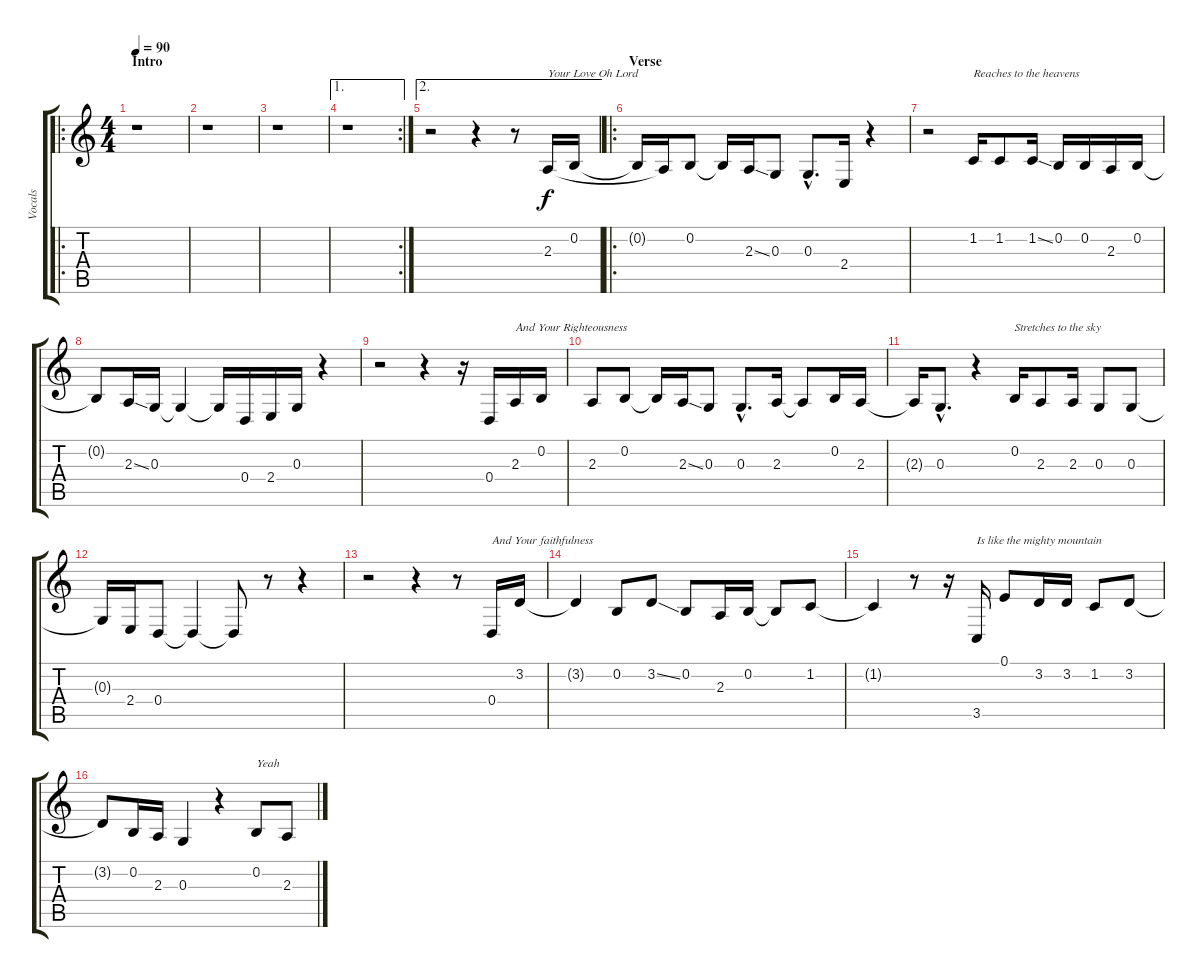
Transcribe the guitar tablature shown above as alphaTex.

\track ("Vocals" "Vocals") {instrument cello}
\staff {score tabs}
\tuning (E4 B3 G3 D3 A2 E2) {hide}
\ro
\ts (4 4)
\section ("" "Intro")
\tempo 90
\clef g2
\ks c
r.1{dy f instrument cello} |
r.1 |
r.1 |
\ae 1
\rc 2
r.1 |
\ae 2
r.2 r.4 r.8 2.3.16{txt "Your Love Oh Lord"} 0.2.16 |
\ro
\section ("" "Verse")
0.2{t}.16 2.3{t}.16 0.2.8 0.2{t}.16 2.3{ss}.16 0.3.8 0.3{hac}.8{d} 2.4.16 r.4 |
r.2 1.2.16{txt "Reaches to the heavens"} 1.2.8 1.2{ss}.16 0.2.16 0.2.16 2.3.16 0.2.16 |
0.2{t}.8 2.3{ss}.16 0.3.16 0.3{t}.4 0.3{t}.16 0.4.16 2.4.16 0.3.16 r.4 |
r.2 r.4 r.16 0.4.16 2.3.16{txt "And Your Righteousness"} 0.2.16 |
2.3.8 0.2.8 0.2{t}.16 2.3{ss}.16 0.3.8 0.3{hac}.8{d} 2.3.16 2.3{t}.8 0.2.16 2.3.16 |
2.3{t}.16 0.3{hac}.8{d} r.4 0.2.16{txt "Stretches to the sky"} 2.3.8 2.3.16 0.3.8 0.3.8 |
0.3{t}.16 2.4.16 0.4.8 0.4{t}.4 0.4{t}.8 r.8 r.4 |
r.2 r.4 r.8 0.4.16{txt "And Your faithfulness"} 3.2.16 |
3.2{t}.4 0.2.8 3.2{ss}.8 0.2.8 2.3.16 0.2.16 0.2{t}.8 1.2.8 |
1.2{t}.4 r.8 r.16 3.5.16{txt "Is like the mighty mountain"} 0.1.8 3.2.16 3.2.16 1.2.8 3.2.8 |
3.2{t}.8 0.2.16 2.3.16 0.3.4 r.4 0.2.8{txt "Yeah"} 2.3.8
